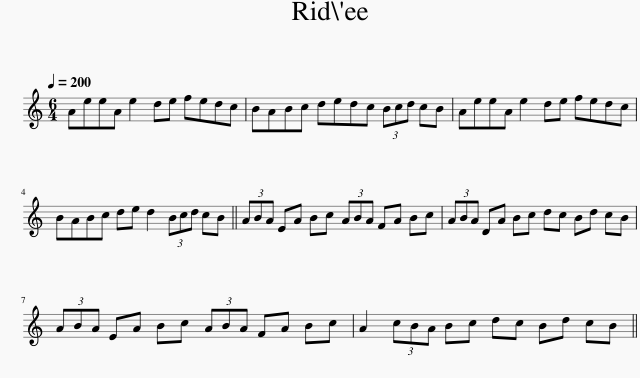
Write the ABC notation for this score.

X:1
L:1/8
Q:1/4=200
M:6/4
I:linebreak $
K:C
V:1 treble
V:1
 AeeA e2 de fedc | BABc dedc (3Bcd cB | AeeA e2 de fedc |$ BABc de d2 (3Bcd cB || (3ABA EA Bc (3ABA FA Bc | %5
 (3ABA DA Bc dc Bd cB |$ (3ABA EA Bc (3ABA FA Bc | A2 (3cBA Bc dc Bd cB || %8
